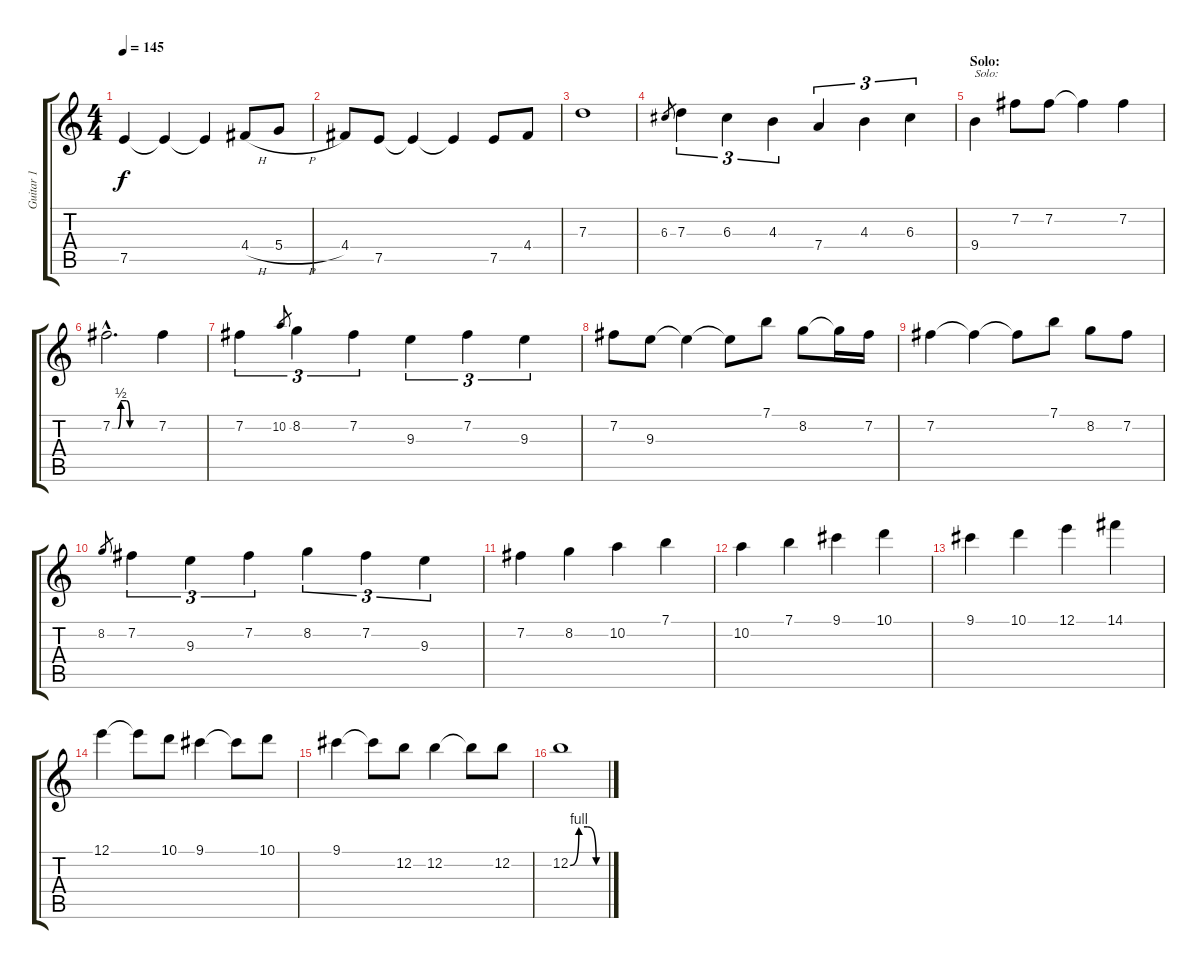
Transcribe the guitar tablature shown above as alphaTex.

\track ("Guitar 1" "Guitar 1") {instrument distortionguitar}
\staff {score tabs}
\tuning (E4 B3 G3 D3 A2 E2) {hide}
\ts (4 4)
\tempo 145
\clef g2
\ks c
7.5.4{dy f} 7.5{t}.4 7.5{t}.4 4.4{h}.8 5.4{h}.8 |
4.4.8 7.5.8 7.5{t}.4 7.5{t}.4 7.5.8 4.4.8 |
7.3.1 |
6.3.8{gr} 7.3.4{tu (3 2)} 6.3.4{tu (3 2)} 4.3.4{tu (3 2)} 7.4.4{tu (3 2)} 4.3.4{tu (3 2)} 6.3.4{tu (3 2)} |
\section ("" "Solo:")
9.4.4{txt "Solo:"} 7.2.8 7.2.8 7.2{t}.4 7.2.4 |
7.2{be (custom 0 0 8 0 12 2 20 2 25 0 60 0) hac}.2{d} 7.2.4 |
7.2.4{tu (3 2)} 10.2.8{gr} 8.2.4{tu (3 2)} 7.2.4{tu (3 2)} 9.3.4{tu (3 2)} 7.2.4{tu (3 2)} 9.3.4{tu (3 2)} |
7.2.8 9.3.8 9.3{t}.4 9.3{t}.8 7.1.8 8.2.8 8.2{t}.16 7.2.16 |
7.2.4 7.2{t}.4 7.2{t}.8 7.1.8 8.2.8 7.2.8 |
8.2.8{gr} 7.2.4{tu (3 2)} 9.3.4{tu (3 2)} 7.2.4{tu (3 2)} 8.2.4{tu (3 2)} 7.2.4{tu (3 2)} 9.3.4{tu (3 2)} |
7.2.4 8.2.4 10.2.4 7.1.4 |
10.2.4 7.1.4 9.1.4 10.1.4 |
9.1.4 10.1.4 12.1.4 14.1.4 |
12.1.4 12.1{t}.8 10.1.8 9.1.4 9.1{t}.8 10.1.8 |
9.1.4 9.1{t}.8 12.2.8 12.2.4 12.2{t}.8 12.2.8 |
12.2{be (custom 0 0 15 4 30 4 45 0 60 0)}.1
